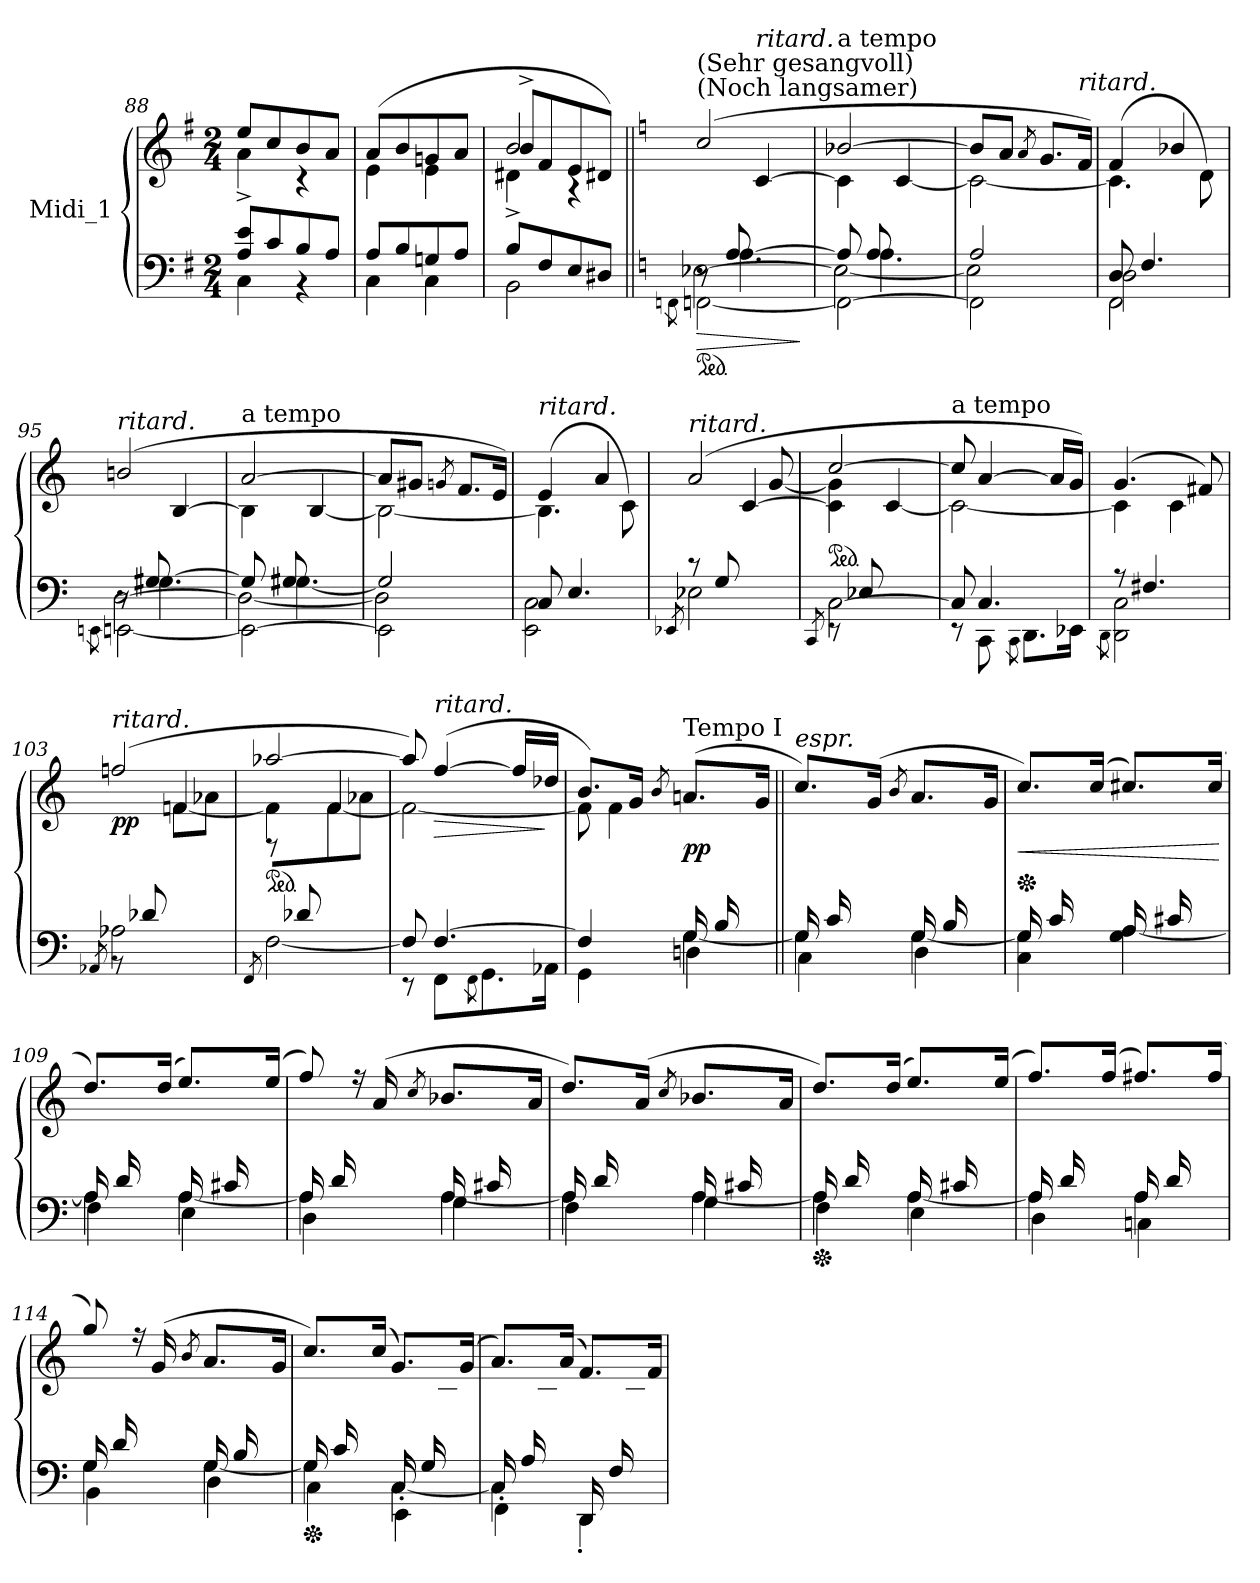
**kern	**kern	**dynam
*part1	*part1	*part1
*staff2	*staff1	*staff1/2
*I"Midi_1	*	*
*clefF4	*clefG2	*
*k[f#]	*k[f#]	*
*G:	*G:	*
*M2/4	*M2/4	*
=88	=88	=88
*^	*^	*
8A/^ 8e/^L	4C\	8ee/L	4a\	.
8c/	.	8cc/	.	.
8B/	4r	8b/	4r	.
8A/J	.	8a/J	.	.
=89	=89	=89	=89	=89
8A/L	4C\	(8a/L	4e\	.
8B/	.	8b/	.	.
8Gni/	4C\	8gni/	4e\	.
8A/J	.	8a/J	.	.
=90	=90	=90	=90	=90
*	*	*	*^	*
8B^/L	2BB\	2b/	4d#X\	8b^/L	.
8F#/	.	.	.	8f#/	.
8E/	.	.	4rA	8e/	.
8D#X/J	.	.	.	8d#X/J)	.
*v	*v	*	*	*	*
=91||	=91||	=91||	=91||	=91||
*k[]	*k[]	*	*	*
*C:	*C:	*	*	*
*^	*	*	*	*
*	*^	*	*	*	*
*	*	*^	*	*	*	*
*	*	*	*^	*	*	*	*
.	.	.	.	8qFFni\	.	.	.	.
*	*v	*v	*v	*v	*	*	*	*
*ped	*	*	*	*	*
*^	*^	*	*	*	*
*	*	*^	*	*	*	*	*
!	!	!	!	!	!LO:TX:a:t=(Noch langsamer)	!	!	!
!	!	!	!	!	!LO:TX:a:t=(Sehr gesangvoll)	!	!	!
!	!	!	!	!	!	!	!	!LO:HP:b=2
!	!	!	!	!	!	!	!	!LO:DY:n=1:a=2
!	!	!	!	!	!	!	!	!LO:DY:n=2:a
8ryy	4ryy	8r	[2FFni\	[2E-X\	(>2cc/	8ryy	4ryy	> p f
8A/L	.	[>4.A\	.	.	.	8ryy	.	.
!	!	!	!	!	!	!LO:TX:a:i:t=ritard.	!	!
4ryy	4ryy	.	.	.	.	8c\	[<4c/	.
.	.	.	.	.	.	8e-X\J	.	.
*v	*v	*v	*v	*v	*	*	*	*
*	*v	*v	*v	*
.	.	]
=92	=92	=92
*^	*^	*
*	*^	*	*^	*
*	*	*^	*	*	*	*
!	!	!	!	!LO:TX:a:t=a tempo	!	!	!
8ryy	8A/]	2FF\_	2E-\_	[2b-X/	4c\]	4ryy	.
8A/L	4.A\	.	.	.	.	.	.
4ryy	.	.	.	.	[4c/	8c\	.
.	.	.	.	.	.	8e-X\J	.
*	*	*v	*v	*	*	*	*
*	*	*	*	*v	*v	*
=93	=93	=93	=93	=93	=93
2A/	2FF\]	2E-\]	8b-/L]	2c\_	.
.	.	.	8a/J	.	.
.	.	.	8qa/	.	.
.	.	.	8.g/L	.	.
!	!	!	!LO:TX:i:t=ritard.	!	!
.	.	.	16f/Jk)	.	.
=94	=94	=94	=94	=94	=94
8D/	2FF\	2D\	(>4f/	4.c\]	.
4.F/	.	.	.	.	.
.	.	.	4b-X/	.	.
.	.	.	.	8d\)	.
*	*	*	*v	*v	*
=95	=95	=95	=95	=95
*	*^	*^	*	*
*	*	*	*	*	*	*
.	.	.	.	8qEEni\	.	.
*	*	*	*	*	*^	*
*	*	*	*	*	*	*^	*
!	!	!	!	!	!LO:TX:a:i:t=ritard.	!	!	!
8ryy	4ryy	8r	[2EEni\	[2D\	(2bni/	8ryy	4ryy	.
8G#X/L	.	[>4.G#X\	.	.	.	8ryy	.	.
4ryy	4ryy	.	.	.	.	8B\	[<4B/	.
.	.	.	.	.	.	8d\J	.	.
*	*	*	*v	*v	*	*	*	*
=96	=96	=96	=96	=96	=96	=96	=96
!	!	!	!	!LO:TX:a:t=a tempo	!	!	!
8G#/L]	8ryy	2EE\_	2D\_	[2a/	4B\]	4ryy	.
8G#X/	[>4.G#\	.	.	.	.	.	.
4ryy	.	.	.	.	[<4B/	8B\	.
.	.	.	.	.	.	8d\J	.
*	*	*v	*v	*	*	*	*
*	*	*	*	*v	*v	*
=97	=97	=97	=97	=97	=97
2G#/]	2EE\]	2D\]	8a/L]	2B\_	.
.	.	.	8g#X/J	.	.
.	.	.	8qgn/	.	.
.	.	.	8.f/L	.	.
.	.	.	16e/Jk)	.	.
*	*v	*v	*	*	*
=98	=98	=98	=98	=98
!	!	!LO:TX:i:t=ritard.	!	!
8C/	2EE\ 2C\	(>4e/	4.B\]	.
4.E/	.	.	.	.
.	.	4a/	.	.
.	.	.	8c\)	.
*	*	*v	*v	*
=99	=99	=99	=99
*^	*^	*	*
.	.	.	8qEE-X/	.	.
*	*	*	*	*^	*
*	*	*	*	*	*^	*
*	*	*	*	*	*	*^	*
!	!	!	!	!LO:TX:a:i:t=ritard.	!	!	!	!
8r	4ryy	4ryy	2E-X\	(2a/	4ryy	4ryy	4.ryy	.
8G/L	.	.	.	.	.	.	.	.
4ryy	4ryy	8ryy	.	.	8c\	[<4c/	.	.
.	.	8ryy	.	.	8g\J	.	[<8g/	.
*v	*v	*v	*v	*	*	*	*	*
*	*v	*v	*v	*v	*
=100	=100	=100
8qCC/	.	.
*^	*^	*
*	*	*ped	*	*
*	*	*	*^	*
[2C\	8r	[2cc/	4c\] 4g\]	4ryy	.
.	8E-X/L	.	.	.	.
.	4ryy	.	[<4c/	8c\	.
.	.	.	.	8g\J	.
=101	=101	=101	=101	=101	=101
!	!	!LO:TX:a:t=a tempo	!	!	!
*	*	*	*v	*v	*
8C/]	8r	8cc/]	2c\_	.
4.C/	8CC\	[4a/	.	.
.	8qCC\	.	.	.
.	8.DD\L	.	.	.
.	.	16a/LL]	.	.
.	16EE-X\Jk	16g/JJ)	.	.
=102	=102	=102	=102	=102
.	8qDD\	.	.	.
8r	2DD\ 2C\	(>4.g/	4c\]	.
4.F#X/	.	.	.	.
.	.	.	4c\	.
.	.	8f#X/)	.	.
*	*	*v	*v	*
=103	=103	=103	=103
.	8qAA-X/	.	.
*	*^	*^	*
*	*	*	*	*^	*
!	!	!	!LO:TX:a:i:t=ritard.	!	!	!
!	!	!	!	!	!	!LO:DY:b
4ryy	2A-X\	8r	(2ffni/	4ryy	4ryy	pp
.	.	8d-X/	.	.	.	.
4ryy	.	4ryy	.	[<4fni/	8f\L	.
.	.	.	.	.	8a-X\J	.
*	*	*	*v	*v	*v	*
=104	=104	=104	=104	=104
*	*	*^	*	*
.	.	.	8qFF/	.	.
*	*	*	*	*^	*
*	*	*	*	*	*^	*
*	*	*	*	*ped	*	*	*
*	*	*	*	*	*	*^	*
8ryy	4ryy	4reeeyy	[2F\	[2aa-X/	8rF	4f\]	4ryy	.
8d-X/L	.	.	.	.	8ryy	.	.	.
4ryy	4ryy	4ryy	.	.	8f\	4ryy	[<4f/	.
.	.	.	.	.	8a-X\J	.	.	.
*	*v	*v	*v	*	*	*	*	*
*	*	*	*v	*v	*v	*
=105	=105	=105	=105	=105
8F/]	8r	8aa-/])	2f\_	.
!	!	!LO:TX:a:i:t=ritard.	!	!
!	!	!	!	!LO:HP:b
[4.F/	8FF\L	([4ff/	.	>
.	8qFF\	.	.	.
.	8.GG\	.	.	.
.	.	16ff/LL]	.	.
.	16AA-X\Jk	16dd-X/JJ	.	]
=106	=106	=106	=106	=106
*	*^	*	*^	*
4ryy	4F/]	4GG\	8.b/L)	8f\]	4.ryy	.
.	.	.	.	4f\	.	.
.	.	.	16g/Jk	.	.	.
.	.	.	8qb/	.	.	.
!	!	!	!LO:TX:a:t=Tempo I	!	!	!
!	!	!	!	!	!	!LO:DY:b
16G/LL	[4G\	4Dni\	(8.ani/L	.	.	pp
16B/J	.	.	.	.	.	.
8ryy	.	.	.	8ryy	8f\J	.
.	.	.	16g/Jk	.	.	.
*	*	*	*	*v	*v	*
!!LO:LB:g=z
=107||	=107||	=107||	=107||	=107||	=107||
!	!	!	!LO:TX:a:i:t=espr.	!	!
16G/LL	4G\]	4C\	8.cc/L)	8ryy	.
16c/J	.	.	.	.	.
8ryy	.	.	.	8e\J	.
.	.	.	(>16g/Jk	.	.
.	.	.	8qb/	.	.
16G/LL	[4G\	4D\	8.a/L	8ryy	.
16B/J	.	.	.	.	.
8ryy	.	.	.	8f\J	.
.	.	.	16g/Jk	.	.
*	*v	*v	*	*	*
=108	=108	=108	=108	=108
*	*	*Xped	*	*
!	!	!	!	!LO:HP:b
16G/LL	4G\] 4C\	8.cc/L)	8ryy	<
16c/J	.	.	.	.
8ryy	.	.	8e\J	.
.	.	(16cc/Jk	.	.
16A/LL	[4A\ 4G\	8.cc#X/L)	8ryy	.
16c#X/J	.	.	.	.
8ryy	.	.	8e\J	.
.	.	(16cc#/Jk	.	.
*v	*v	*	*	*
*	*v	*v	*
.	.	[
=109	=109	=109
*^	*^	*
*	*^	*	*	*
16A/LL	4A\]	4F\	8.dd/L)	8ryy	.
16d/J	.	.	.	.	.
8ryy	.	.	.	8f\J	.
.	.	.	(>16dd/Jk	.	.
16A/LL	[4A\	4E\	8.ee/L)	8ryy	.
16c#X/J	.	.	.	.	.
8ryy	.	.	.	8g\J	.
.	.	.	(>16ee/Jk	.	.
=110	=110	=110	=110	=110	=110
16A/LL	4A\]	4D\	8ff/)	8ryy	.
16d/J	.	.	.	.	.
8ryy	.	.	16r	8f\J	.
.	.	.	(16a/	.	.
.	.	.	8qcc/	.	.
16A/LL	[4A\	4G\	8.b-X/L	8ryy	.
16c#X/J	.	.	.	.	.
8ryy	.	.	.	8e\J	.
.	.	.	16a/Jk	.	.
=111	=111	=111	=111	=111	=111
16A/LL	4A\]	4F\	8.dd/L)	8ryy	.
16d/J	.	.	.	.	.
8ryy	.	.	.	8f\J	.
.	.	.	(>16a/Jk	.	.
.	.	.	8qcc/	.	.
16A/LL	[4A\	4G\	8.b-X/L	8ryy	.
16c#X/J	.	.	.	.	.
8ryy	.	.	.	8e\J	.
.	.	.	16a/Jk	.	.
=112	=112	=112	=112	=112	=112
*Xped	*	*	*	*	*
16A/LL	4A\]	4F\	8.dd/L)	8ryy	.
16d/J	.	.	.	.	.
8ryy	.	.	.	8f\J	.
.	.	.	(>16dd/Jk	.	.
16A/LL	[4A\	4E\	8.ee/L)	8ryy	.
16c#X/J	.	.	.	.	.
8ryy	.	.	.	8e\J	.
.	.	.	(16ee/Jk	.	.
=113	=113	=113	=113	=113	=113
16A/LL	4A\]	4D\	8.ff/L)	8ryy	.
16d/J	.	.	.	.	.
8ryy	.	.	.	8f\J	.
.	.	.	(>16ff/Jk	.	.
16A/LL	4A\	4Cni\	8.ff#X/L)	8ryy	.
16d/J	.	.	.	.	.
8ryy	.	.	.	8f#X\J	.
.	.	.	(16ff#/Jk	.	.
=114	=114	=114	=114	=114	=114
16G/LL	4G\	4BB\	8gg/)	8ryy	.
16d/J	.	.	.	.	.
8ryy	.	.	16r	8fni\J	.
.	.	.	(16g/	.	.
.	.	.	8qb/	.	.
16G/LL	[4G\	4D\	8.a/L	8ryy	.
16B/J	.	.	.	.	.
8ryy	.	.	.	8f\J	.
.	.	.	16g/Jk	.	.
=115	=115	=115	=115	=115	=115
*Xped	*	*	*	*	*
16G/LL	4G\]	4C\	8.cc/L)	8ryy	.
16c/J	.	.	.	.	.
8ryy	.	.	.	8e\J	.
.	.	.	(>16cc/Jk	.	.
16C/LL	[4C\	4EE'\	8.g/L)	8ryy	.
16G/J	.	.	.	.	.
8ryy	.	.	.	8c\J	.
.	.	.	(16g/Jk	.	.
=116	=116	=116	=116	=116	=116
16C/LL	4C\]	4FF'\	8.a/L)	8ryy	.
16A/J	.	.	.	.	.
8ryy	.	.	.	8c\J	.
.	.	.	(>16a/Jk	.	.
16DD/LL	4DD'<\	4ryy	8.f/L)	8ryy	.
16F/J	.	.	.	.	.
8ryy	.	.	.	8c\J	.
.	.	.	16f/Jk	.	.
*v	*v	*v	*	*	*
*	*v	*v	*
=	=	=
*-	*-	*-
